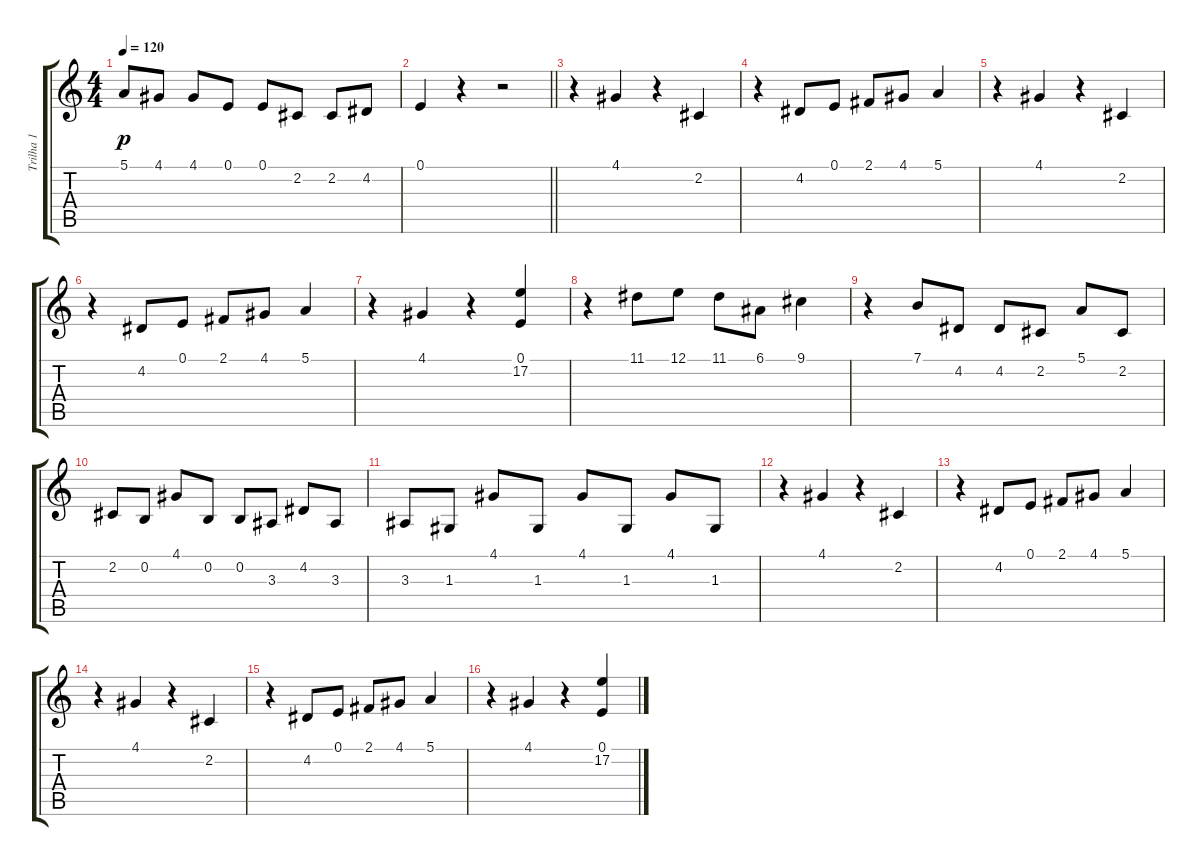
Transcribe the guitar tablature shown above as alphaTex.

\track ("Trilha 1" "Trilha 1") {instrument acousticgrandpiano}
\staff {score tabs}
\tuning (E4 B3 G3 D3 A2 E2) {hide}
\ts (4 4)
\tempo 120
\clef g2
\ks c
5.1.8{dy p} 4.1.8 4.1.8 0.1.8 0.1.8 2.2.8 2.2.8 4.2.8 |
\barLineRight lightlight
0.1.4 r.4 r.2 |
r.4 4.1.4 r.4 2.2.4 |
r.4 4.2.8 0.1.8 2.1.8 4.1.8 5.1.4 |
r.4 4.1.4 r.4 2.2.4 |
r.4 4.2.8 0.1.8 2.1.8 4.1.8 5.1.4 |
r.4 4.1.4 r.4 (0.1 17.2).4 |
r.4 11.1.8 12.1.8 11.1.8 6.1.8 9.1.4 |
r.4 7.1.8 4.2.8 4.2.8 2.2.8 5.1.8 2.2.8 |
2.2.8 0.2.8 4.1.8 0.2.8 0.2.8 3.3.8 4.2.8 3.3.8 |
3.3.8 1.3.8 4.1.8 1.3.8 4.1.8 1.3.8 4.1.8 1.3.8 |
r.4 4.1.4 r.4 2.2.4 |
r.4 4.2.8 0.1.8 2.1.8 4.1.8 5.1.4 |
r.4 4.1.4 r.4 2.2.4 |
r.4 4.2.8 0.1.8 2.1.8 4.1.8 5.1.4 |
r.4 4.1.4 r.4 (0.1 17.2).4
